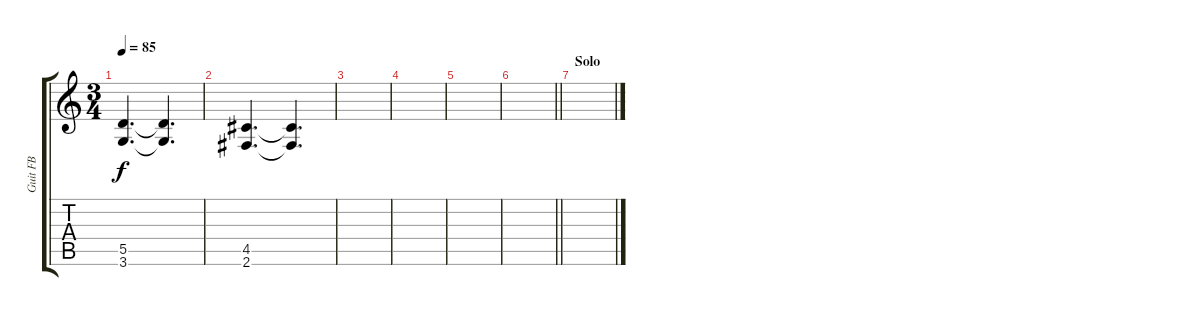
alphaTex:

\track ("Guit FB" "Guit FB") {instrument acousticguitarsteel}
\staff {score tabs}
\tuning (E4 B3 G3 D3 A2 E2) {hide}
\ts (3 4)
\tempo 85
\clef g2
\ks c
(5.5 3.6).4{d dy f} (5.5{t} 3.6{t}).4{d} |
(4.5 2.6).4{d} (4.5{t} 2.6{t}).4{d} |
|
|
|
\barLineRight lightlight
|
\section ("" "Solo")
